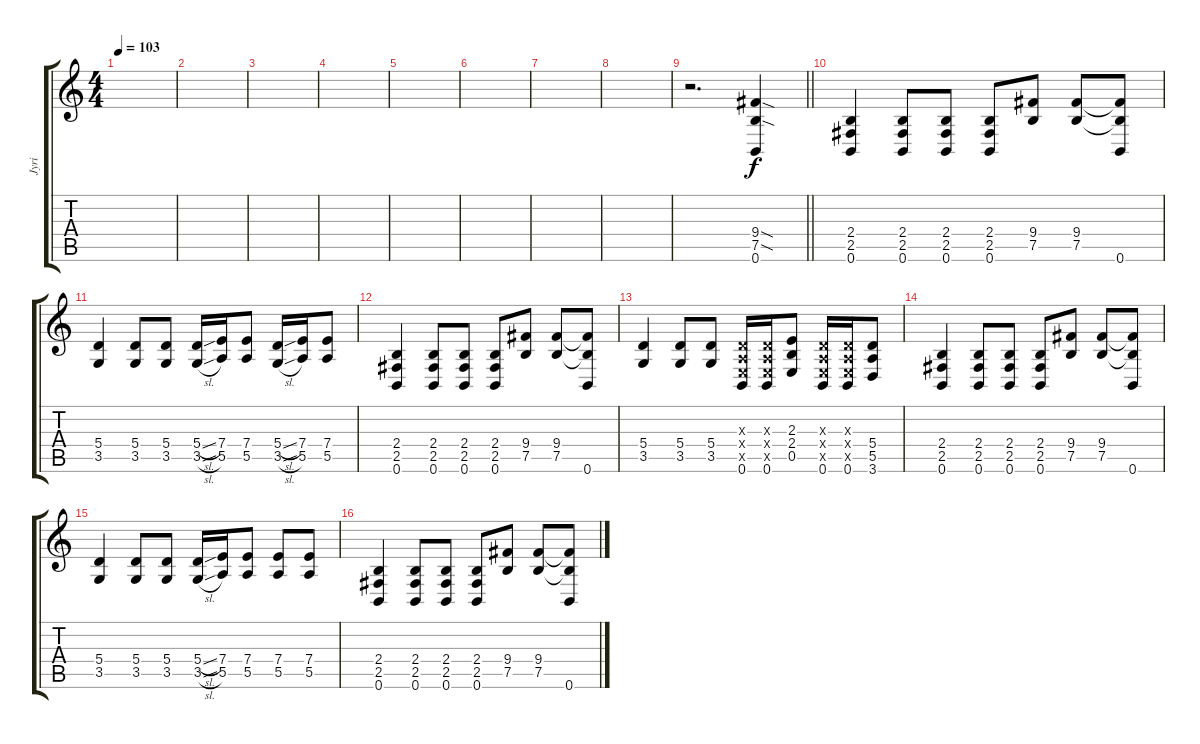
\track ("Jyri" "Jyri") {instrument distortionguitar}
\staff {score tabs}
\tuning (B3 Gb3 D3 A2 E2 B1) {hide}
\ts (4 4)
\tempo 103
\clef g2
\ks c
|
|
|
|
|
|
|
|
\barLineRight lightlight
r.2{d} (9.4{sod} 7.5{sod} 0.6).4 |
(2.4 2.5 0.6).4{volume 16 instrument distortionguitar} (2.4 2.5 0.6).8 (2.4 2.5 0.6).8 (2.4 2.5 0.6).8 (9.4 7.5).8 (9.4 7.5).8 (9.4{t} 7.5{t} 0.6).8 |
(5.4 3.5).4 (5.4 3.5).8 (5.4 3.5).8 (5.4{sl} 3.5{sl}).16 (7.4 5.5).16 (7.4 5.5).8 (5.4{sl} 3.5{sl}).16 (7.4 5.5).16 (7.4 5.5).8 |
(2.4 2.5 0.6).4{volume 16 instrument distortionguitar} (2.4 2.5 0.6).8 (2.4 2.5 0.6).8 (2.4 2.5 0.6).8 (9.4 7.5).8 (9.4 7.5).8 (9.4{t} 7.5{t} 0.6).8 |
(5.4 3.5).4 (5.4 3.5).8 (5.4 3.5).8 (0.3{x} 0.4{x} 0.5{x} 0.6).16 (0.3{x} 0.4{x} 0.5{x} 0.6).16 (2.3 2.4 0.5).8 (0.3{x} 0.4{x} 0.5{x} 0.6).16 (0.3{x} 0.4{x} 0.5{x} 0.6).16 (5.4 5.5 3.6).8 |
(2.4 2.5 0.6).4{volume 16 instrument distortionguitar} (2.4 2.5 0.6).8 (2.4 2.5 0.6).8 (2.4 2.5 0.6).8 (9.4 7.5).8 (9.4 7.5).8 (9.4{t} 7.5{t} 0.6).8 |
(5.4 3.5).4 (5.4 3.5).8 (5.4 3.5).8 (5.4{sl} 3.5{sl}).16 (7.4 5.5).16 (7.4 5.5).8 (7.4 5.5).8 (7.4 5.5).8 |
(2.4 2.5 0.6).4{volume 16 instrument distortionguitar} (2.4 2.5 0.6).8 (2.4 2.5 0.6).8 (2.4 2.5 0.6).8 (9.4 7.5).8 (9.4 7.5).8 (9.4{t} 7.5{t} 0.6).8
